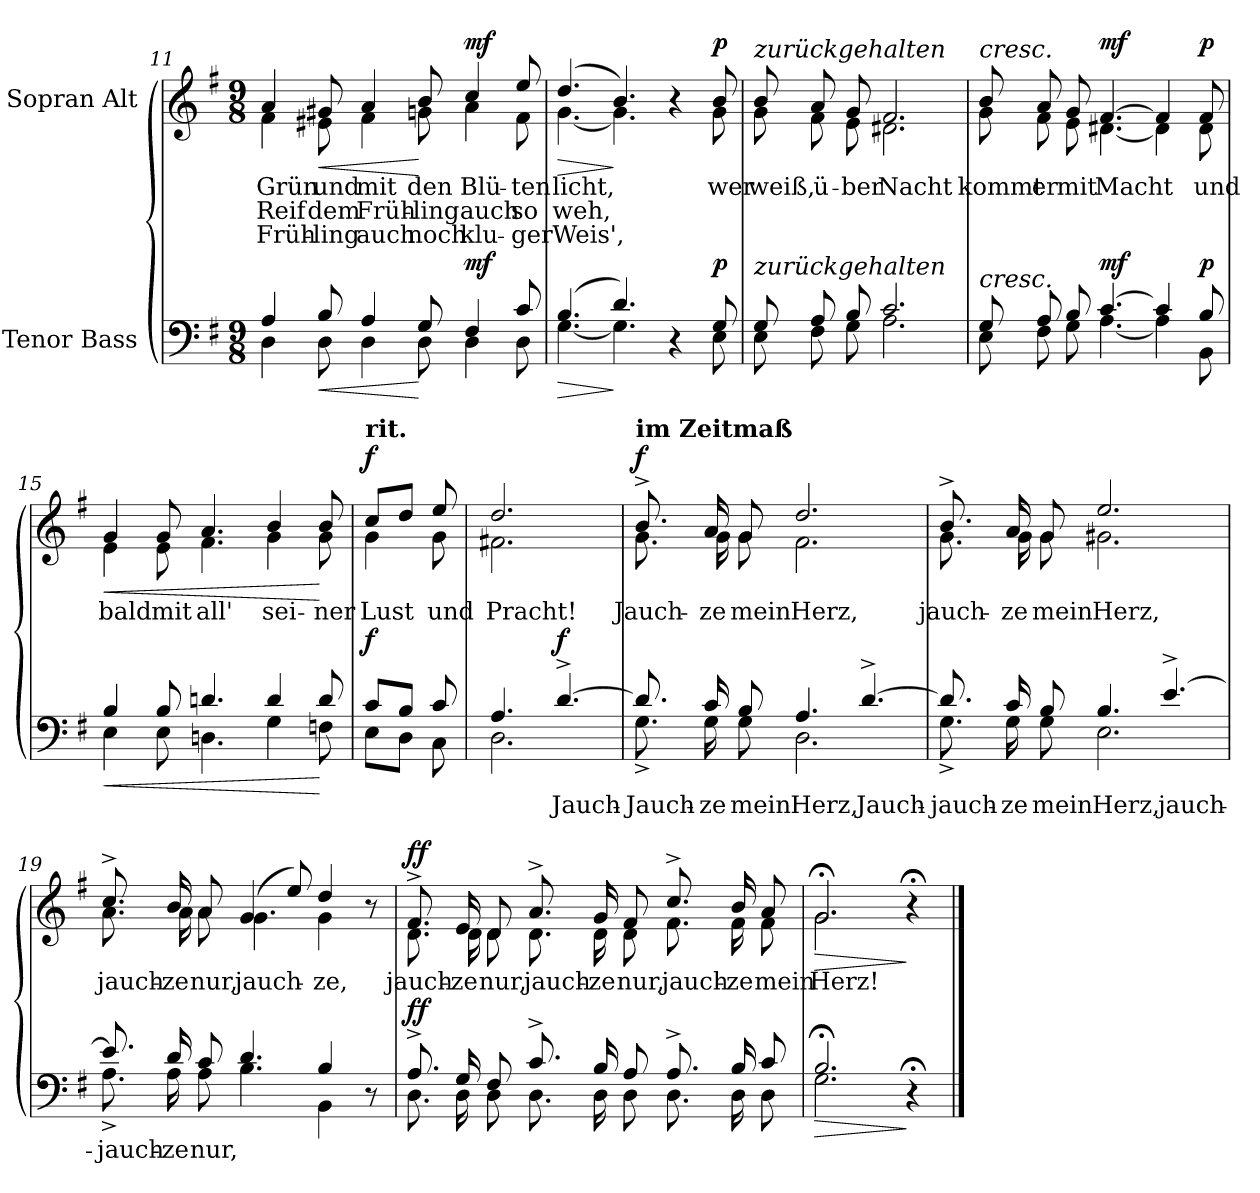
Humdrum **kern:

**kern	**text	**dynam	**kern	**text	**text	**text	**dynam
*part2	*part2	*part2	*part1	*part1	*part1	*part1	*part1
*staff2	*staff2	*staff2	*staff1	*staff1	*staff1	*staff1	*staff1
*I"Tenor Bass	*	*	*I"Sopran Alt	*	*	*	*
!!LO:PB:g=z
*clefF4	*	*	*clefG2	*	*	*	*
*k[f#]	*	*	*k[f#]	*	*	*	*
*M9/8	*	*	*M9/8	*	*	*	*
=11	=11	=11	=11	=11	=11	=11	=11
*^	*	*	*	*	*	*	*
!	!	!	!	!	!LO:LY:b	!LO:LY:b	!LO:LY:b	!
*	*	*	*	*^	*	*	*	*
4A/	4D\	.	.	4a/	4f#\	Grün	Reif	Früh-	.
!	!	!	!LO:HP:b	!	!	!LO:LY:b	!LO:LY:b	!LO:LY:b	!LO:HP:b
8B/	8D\	.	<	8g#X/	8e#X\	und	dem	-ling	<
!	!	!	!	!	!	!LO:LY:b	!LO:LY:b	!LO:LY:b	!
4A/	4D\	.	.	4a/	4f#\	mit	Früh-	auch	.
!	!	!	!	!	!	!LO:LY:b	!LO:LY:b	!LO:LY:b	!
8G/	8D\	.	[	8b/	8gn\	den	-ling	noch	[
!	!	!	!LO:DY:a	!	!	!LO:LY:b	!LO:LY:b	!LO:LY:b	!LO:DY:a
4F#/	4D\	.	mf	4cc/	4a\	Blü-	auch	klu-	mf
!	!	!	!	!	!	!LO:LY:b	!LO:LY:b	!LO:LY:b	!
8c/	8D\	.	.	8ee/	8f#\	-ten	so	-ger	.
=12	=12	=12	=12	=12	=12	=12	=12	=12	=12
!	!	!	!LO:HP:b	!	!	!LO:LY:b	!LO:LY:b	!LO:LY:b	!LO:HP:b
(4.B/	[4.G\	.	>	(4.dd/	[4.g\	licht,	weh,	Weis',	>
4.d/)	4.G\]	.	]	4.b/)	4.g\]	.	.	.	]
4r	4ryy	.	.	4r	4ryy	.	.	.	.
!	!	!	!LO:DY:a	!	!	!LO:LY:b	!	!	!LO:DY:a
8G/	8E\	.	p	8b/	8g\	wer	.	.	p
=13	=13	=13	=13	=13	=13	=13	=13	=13	=13
!	!	!	!	!LO:TX:a:i:t=zurückgehalten	!	!	!	!	!
!LO:TX:a:i:t=zurückgehalten	!	!	!	!	!	!	!	!	!
!	!	!	!	!	!	!LO:LY:b	!	!	!
8G/	8E\	.	.	8b/	8g\	weiß,	.	.	.
!	!	!	!	!	!	!LO:LY:b	!	!	!
8A/	8F#\	.	.	8a/	8f#\	ü-	.	.	.
!	!	!	!	!	!	!LO:LY:b	!	!	!
8B/	8G\	.	.	8g/	8e\	-ber	.	.	.
!	!	!	!	!	!	!LO:LY:b	!	!	!
2.c/	2.A\	.	.	2.f#/	2.d#X\	Nacht	.	.	.
!!LO:LB:g=z	!!
=14	=14	=14	=14	=14	=14	=14	=14	=14	=14
!	!	!	!	!LO:TX:a:i:t=cresc.	!	!	!	!	!
!LO:TX:a:i:t=cresc.	!	!	!	!	!	!	!	!	!
!	!	!	!	!	!	!LO:LY:b	!	!	!
8G/	8E\	.	.	8b/	8g\	kommt	.	.	.
!	!	!	!	!	!	!LO:LY:b	!	!	!
8A/	8F#\	.	.	8a/	8f#\	er	.	.	.
!	!	!	!	!	!	!LO:LY:b	!	!	!
8B/	8G\	.	.	8g/	8e\	mit	.	.	.
!	!	!	!LO:DY:a	!	!	!LO:LY:b	!	!	!LO:DY:a
[4.c/	[4.A\	.	mf	[4.f#/	[4.d#X\	Macht	.	.	mf
4c/]	4A\]	.	.	4f#/]	4d#\]	.	.	.	.
!	!	!	!LO:DY:a	!	!	!LO:LY:b	!	!	!LO:DY:a
8B/	8BB\	.	p	8f#/	8d#\	und	.	.	p
=15	=15	=15	=15	=15	=15	=15	=15	=15	=15
!	!	!	!LO:HP:b	!	!	!LO:LY:b	!	!	!LO:HP:b
4B/	4E\	.	<	4g/	4e\	bald	.	.	<
!	!	!	!	!	!	!LO:LY:b	!	!	!
8B/	8E\	.	.	8g/	8e\	mit	.	.	.
!	!	!	!	!	!	!LO:LY:b	!	!	!
4.dn/	4.Dn\	.	.	4.a/	4.f#\	all'	.	.	.
!	!	!	!	!	!	!LO:LY:b	!	!	!
4d/	4G\	.	.	4b/	4g\	sei-	.	.	.
!	!	!	!	!	!	!LO:LY:b	!	!	!
8d/	8Fn\	.	[	8b/	8g\	-ner	.	.	[
=16	=16	=16	=16	=16	=16	=16	=16	=16	=16
!	!	!	!	!LO:TX:a:B:t=rit.	!	!	!	!	!
!	!	!	!LO:DY:a	!	!	!LO:LY:b	!	!	!LO:DY:a
8c/L	8E\L	.	f	8cc/L	4g\	Lust	.	.	f
8B/J	8D\J	.	.	8dd/J	.	.	.	.	.
!	!	!	!	!	!	!LO:LY:b	!	!	!
8c/	8C\	.	.	8ee/	8g\	und	.	.	.
!!LO:LB:g=z	!!
=16X2	=16X2	=16X2	=16X2	=16X2	=16X2	=16X2	=16X2	=16X2	=16X2
!	!	!	!	!	!	!LO:LY:b	!	!	!
4.A/	2.D\	.	.	2.dd/	2.f#X\	Pracht!	.	.	.
!	!	!LO:LY:b	!LO:DY:a	!	!	!	!	!	!
[4.d^/	.	Jauch-	f	.	.	.	.	.	.
=17	=17	=17	=17	=17	=17	=17	=17	=17	=17
!	!	!	!	!LO:TX:a:B:t=im Zeitmaß	!	!	!	!	!
!	!	!LO:LY:b	!	!	!	!LO:LY:b	!	!	!LO:DY:a
8.d/]	8.G^\	Jauch-	.	8.b^/	8.g\	Jauch-	.	.	f
!	!	!LO:LY:b	!	!	!	!	!	!	!
!	!	!LO:LY:b	!	!	!	!LO:LY:b	!	!	!
16c/	16G\	-ze	.	16a/	16g\	-ze	.	.	.
!	!	!LO:LY:b	!	!	!	!	!	!	!
!	!	!LO:LY:b	!	!	!	!LO:LY:b	!	!	!
8B/	8G\	mein	.	8g/	8g\	mein	.	.	.
!	!	!LO:LY:b	!	!	!	!	!	!	!
!	!	!LO:LY:b	!	!	!	!LO:LY:b	!	!	!
4.A/	2.D\	Herz,	.	2.dd/	2.f#\	Herz,	.	.	.
!	!	!LO:LY:b	!	!	!	!	!	!	!
[4.d^/	.	Jauch-	.	.	.	.	.	.	.
=18	=18	=18	=18	=18	=18	=18	=18	=18	=18
!	!	!LO:LY:b	!	!	!	!LO:LY:b	!	!	!
8.d/]	8.G^\	jauch-	.	8.b^/	8.g\	jauch-	.	.	.
!	!	!LO:LY:b	!	!	!	!	!	!	!
!	!	!LO:LY:b	!	!	!	!LO:LY:b	!	!	!
16c/	16G\	-ze	.	16a/	16g\	-ze	.	.	.
!	!	!LO:LY:b	!	!	!	!	!	!	!
!	!	!LO:LY:b	!	!	!	!LO:LY:b	!	!	!
8B/	8G\	mein	.	8g/	8g\	mein	.	.	.
!	!	!LO:LY:b	!	!	!	!	!	!	!
!	!	!LO:LY:b	!	!	!	!LO:LY:b	!	!	!
4.B/	2.E\	Herz,	.	2.ee/	2.g#X\	Herz,	.	.	.
!	!	!LO:LY:b	!	!	!	!	!	!	!
[4.e^/	.	jauch-	.	.	.	.	.	.	.
!!LO:LB:g=z	!!
=19	=19	=19	=19	=19	=19	=19	=19	=19	=19
!	!	!LO:LY:b	!	!	!	!LO:LY:b	!	!	!
8.e/]	8.A^\	jauch-	.	8.cc^/	8.a\	jauch-	.	.	.
!	!	!LO:LY:b	!	!	!	!	!	!	!
!	!	!LO:LY:b	!	!	!	!LO:LY:b	!	!	!
16d/	16A\	-ze	.	16b/	16a\	-ze	.	.	.
!	!	!LO:LY:b	!	!	!	!	!	!	!
!	!	!LO:LY:b	!	!	!	!LO:LY:b	!	!	!
8c/	8A\	nur,	.	8a/	8a\	nur,	.	.	.
!	!	!	!	!	!	!LO:LY:b	!	!	!
4.d/	4.B\	.	.	(4g/	4.g\	jauch-	.	.	.
.	.	.	.	8ee/)	.	.	.	.	.
!	!	!	!	!	!	!LO:LY:b	!	!	!
4B/	4BB\	.	.	4dd/	4g\	-ze,	.	.	.
8r	8ryy	.	.	8r	8ryy	.	.	.	.
=20	=20	=20	=20	=20	=20	=20	=20	=20	=20
!	!	!	!LO:DY:a	!	!	!LO:LY:b	!	!	!LO:DY:a
8.A^/	8.D\	.	ff	8.f#^/	8.d\	jauch-	.	.	ff
!	!	!	!	!	!	!LO:LY:b	!	!	!
16G/	16D\	.	.	16e/	16d\	-ze	.	.	.
!	!	!	!	!	!	!LO:LY:b	!	!	!
8F#/	8D\	.	.	8d/	8d\	nur,	.	.	.
!	!	!	!	!	!	!LO:LY:b	!	!	!
8.c^/	8.D\	.	.	8.a^/	8.d\	jauch-	.	.	.
!	!	!	!	!	!	!LO:LY:b	!	!	!
16B/	16D\	.	.	16g/	16d\	-ze	.	.	.
!	!	!	!	!	!	!LO:LY:b	!	!	!
8A/	8D\	.	.	8f#/	8d\	nur,	.	.	.
!	!	!	!	!	!	!LO:LY:b	!	!	!
8.A^/	8.D\	.	.	8.cc^/	8.f#\	jauch-	.	.	.
!	!	!	!	!	!	!LO:LY:b	!	!	!
16B/	16D\	.	.	16b/	16f#\	-ze	.	.	.
!	!	!	!	!	!	!LO:LY:b	!	!	!
8c/	8D\	.	.	8a/	8f#\	mein	.	.	.
=21	=21	=21	=21	=21	=21	=21	=21	=21	=21
!	!	!	!LO:HP:b	!	!	!LO:LY:b	!	!	!LO:HP:b
2.B;</	2.G\	.	>	2.g;</	2.g\	Herz!	.	.	>
4r;<	4ryy	.	]	4r;<	4ryy	.	.	.	]
*v	*v	*	*	*	*	*	*	*	*
*	*	*	*v	*v	*	*	*	*
==	==	==	==	==	==	==	==
*-	*-	*-	*-	*-	*-	*-	*-
